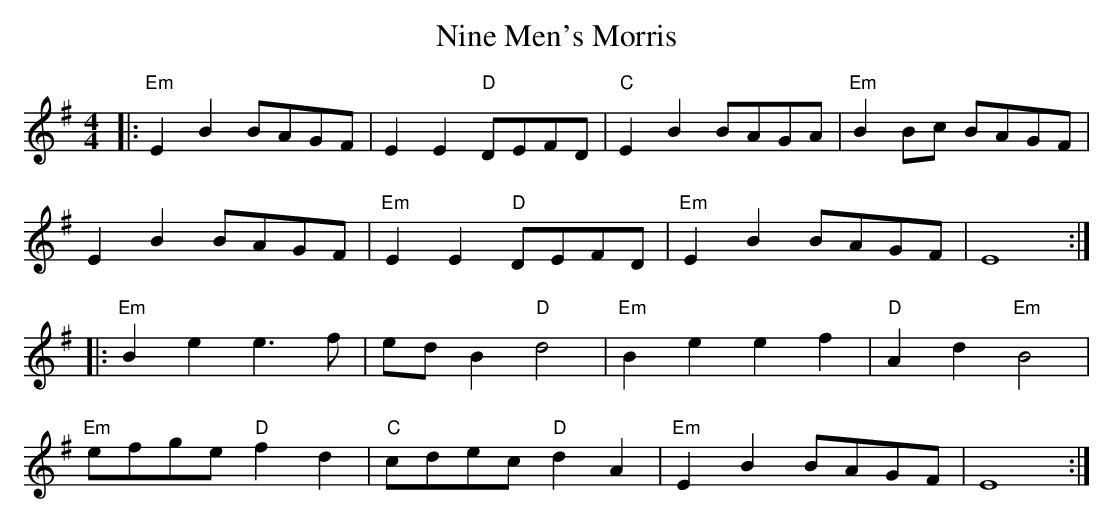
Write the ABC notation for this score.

X:1
T:Nine Men's Morris
L:1/8
M:4/4
K:Em
|: "Em"E2 B2 BAGF | E2 E2 "D"DEFD | "C"E2 B2 BAGA |"Em" B2 Bc BAGF |
E2 B2 BAGF | "Em"E2 E2 "D"DEFD | "Em"E2 B2 BAGF | E8 :|
|: "Em"B2 e2 e3f | ed B2 "D"d4 | "Em"B2 e2 e2 f2 | "D"A2 d2 "Em"B4 |
"Em"efge "D"f2 d2 | "C"cdec "D"d2 A2 | "Em"E2 B2 BAGF | E8 :|
